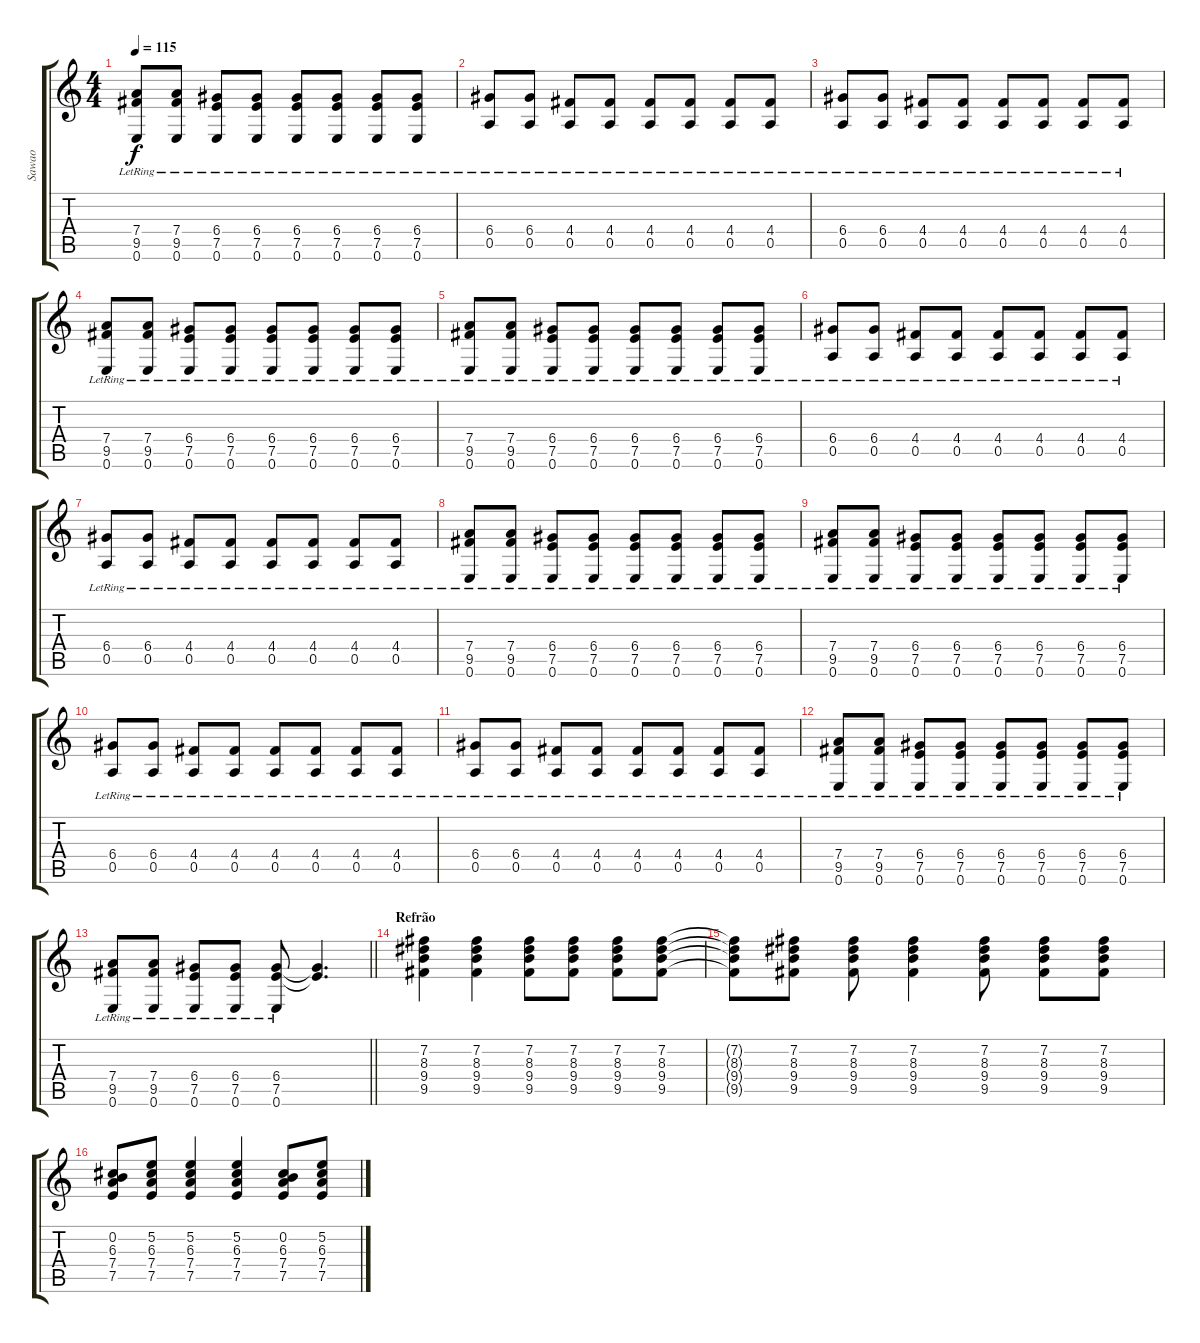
\track ("Sawao" "Sawao") {instrument electricguitarjazz}
\staff {score tabs}
\tuning (E4 B3 G3 D3 A2 E2) {hide}
\ts (4 4)
\tempo 115
\clef g2
\ks c
(7.4{lr} 9.5{lr} 0.6{lr}).8{dy f} (7.4{lr} 9.5{lr} 0.6{lr}).8 (6.4{lr} 7.5{lr} 0.6{lr}).8 (6.4{lr} 7.5{lr} 0.6{lr}).8 (6.4{lr} 7.5{lr} 0.6{lr}).8 (6.4{lr} 7.5{lr} 0.6{lr}).8 (6.4{lr} 7.5{lr} 0.6{lr}).8 (6.4{lr} 7.5{lr} 0.6{lr}).8 |
(6.4{lr} 0.5{lr}).8 (6.4{lr} 0.5{lr}).8 (4.4{lr} 0.5{lr}).8 (4.4{lr} 0.5{lr}).8 (4.4{lr} 0.5{lr}).8 (4.4{lr} 0.5{lr}).8 (4.4{lr} 0.5{lr}).8 (4.4{lr} 0.5{lr}).8 |
(6.4{lr} 0.5{lr}).8 (6.4{lr} 0.5{lr}).8 (4.4{lr} 0.5{lr}).8 (4.4{lr} 0.5{lr}).8 (4.4{lr} 0.5{lr}).8 (4.4{lr} 0.5{lr}).8 (4.4{lr} 0.5{lr}).8 (4.4{lr} 0.5{lr}).8 |
(7.4{lr} 9.5{lr} 0.6{lr}).8 (7.4{lr} 9.5{lr} 0.6{lr}).8 (6.4{lr} 7.5{lr} 0.6{lr}).8 (6.4{lr} 7.5{lr} 0.6{lr}).8 (6.4{lr} 7.5{lr} 0.6{lr}).8 (6.4{lr} 7.5{lr} 0.6{lr}).8 (6.4{lr} 7.5{lr} 0.6{lr}).8 (6.4{lr} 7.5{lr} 0.6{lr}).8 |
(7.4{lr} 9.5{lr} 0.6{lr}).8 (7.4{lr} 9.5{lr} 0.6{lr}).8 (6.4{lr} 7.5{lr} 0.6{lr}).8 (6.4{lr} 7.5{lr} 0.6{lr}).8 (6.4{lr} 7.5{lr} 0.6{lr}).8 (6.4{lr} 7.5{lr} 0.6{lr}).8 (6.4{lr} 7.5{lr} 0.6{lr}).8 (6.4{lr} 7.5{lr} 0.6{lr}).8 |
(6.4{lr} 0.5{lr}).8 (6.4{lr} 0.5{lr}).8 (4.4{lr} 0.5{lr}).8 (4.4{lr} 0.5{lr}).8 (4.4{lr} 0.5{lr}).8 (4.4{lr} 0.5{lr}).8 (4.4{lr} 0.5{lr}).8 (4.4{lr} 0.5{lr}).8 |
(6.4{lr} 0.5{lr}).8 (6.4{lr} 0.5{lr}).8 (4.4{lr} 0.5{lr}).8 (4.4{lr} 0.5{lr}).8 (4.4{lr} 0.5{lr}).8 (4.4{lr} 0.5{lr}).8 (4.4{lr} 0.5{lr}).8 (4.4{lr} 0.5{lr}).8 |
(7.4{lr} 9.5{lr} 0.6{lr}).8 (7.4{lr} 9.5{lr} 0.6{lr}).8 (6.4{lr} 7.5{lr} 0.6{lr}).8 (6.4{lr} 7.5{lr} 0.6{lr}).8 (6.4{lr} 7.5{lr} 0.6{lr}).8 (6.4{lr} 7.5{lr} 0.6{lr}).8 (6.4{lr} 7.5{lr} 0.6{lr}).8 (6.4{lr} 7.5{lr} 0.6{lr}).8 |
(7.4{lr} 9.5{lr} 0.6{lr}).8 (7.4{lr} 9.5{lr} 0.6{lr}).8 (6.4{lr} 7.5{lr} 0.6{lr}).8 (6.4{lr} 7.5{lr} 0.6{lr}).8 (6.4{lr} 7.5{lr} 0.6{lr}).8 (6.4{lr} 7.5{lr} 0.6{lr}).8 (6.4{lr} 7.5{lr} 0.6{lr}).8 (6.4{lr} 7.5{lr} 0.6{lr}).8 |
(6.4{lr} 0.5{lr}).8 (6.4{lr} 0.5{lr}).8 (4.4{lr} 0.5{lr}).8 (4.4{lr} 0.5{lr}).8 (4.4{lr} 0.5{lr}).8 (4.4{lr} 0.5{lr}).8 (4.4{lr} 0.5{lr}).8 (4.4{lr} 0.5{lr}).8 |
(6.4{lr} 0.5{lr}).8 (6.4{lr} 0.5{lr}).8 (4.4{lr} 0.5{lr}).8 (4.4{lr} 0.5{lr}).8 (4.4{lr} 0.5{lr}).8 (4.4{lr} 0.5{lr}).8 (4.4{lr} 0.5{lr}).8 (4.4{lr} 0.5{lr}).8 |
(7.4{lr} 9.5{lr} 0.6{lr}).8 (7.4{lr} 9.5{lr} 0.6{lr}).8 (6.4{lr} 7.5{lr} 0.6{lr}).8 (6.4{lr} 7.5{lr} 0.6{lr}).8 (6.4{lr} 7.5{lr} 0.6{lr}).8 (6.4{lr} 7.5{lr} 0.6{lr}).8 (6.4{lr} 7.5{lr} 0.6{lr}).8 (6.4{lr} 7.5{lr} 0.6{lr}).8 |
\barLineRight lightlight
(7.4{lr} 9.5{lr} 0.6{lr}).8 (7.4{lr} 9.5{lr} 0.6{lr}).8 (6.4{lr} 7.5{lr} 0.6{lr}).8 (6.4{lr} 7.5{lr} 0.6{lr}).8 (6.4{lr} 7.5{lr} 0.6{lr}).8 (6.4{t} 7.5{t}).4{d} |
\section ("" "Refrão")
(7.2 8.3 9.4 9.5).4 (7.2 8.3 9.4 9.5).4 (7.2 8.3 9.4 9.5).8 (7.2 8.3 9.4 9.5).8 (7.2 8.3 9.4 9.5).8 (7.2 8.3 9.4 9.5).8 |
(7.2{t} 8.3{t} 9.4{t} 9.5{t}).8 (7.2 8.3 9.4 9.5).8 (7.2 8.3 9.4 9.5).8 (7.2 8.3 9.4 9.5).4 (7.2 8.3 9.4 9.5).8 (7.2 8.3 9.4 9.5).8 (7.2 8.3 9.4 9.5).8 |
(0.2 6.3 7.4 7.5).8 (5.2 6.3 7.4 7.5).8 (5.2 6.3 7.4 7.5).4 (5.2 6.3 7.4 7.5).4 (0.2 6.3 7.4 7.5).8 (5.2 6.3 7.4 7.5).8
